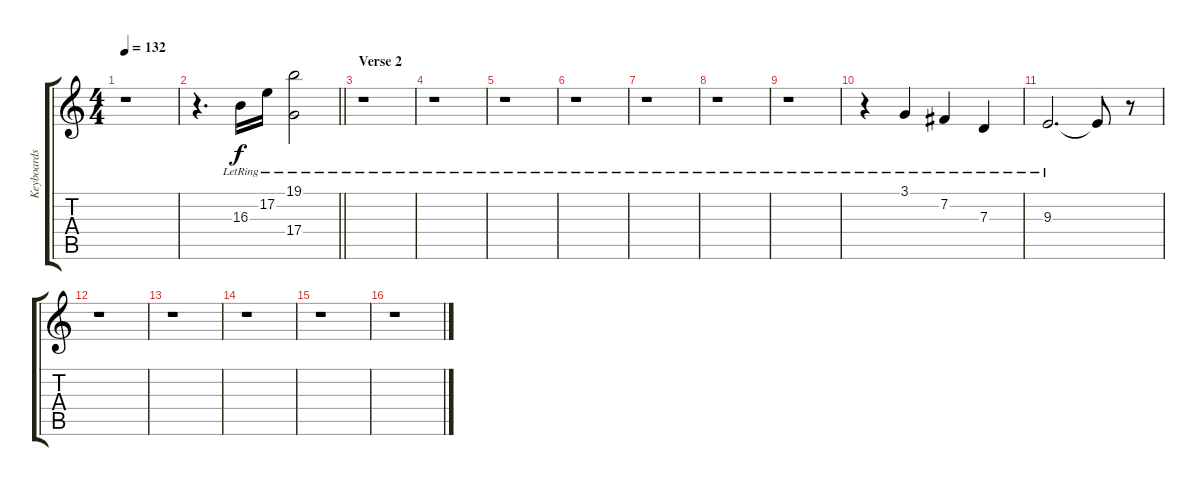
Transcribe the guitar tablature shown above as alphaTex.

\track ("Keyboards 3" "Keyboards ") {instrument lead1square}
\staff {score tabs}
\tuning (E4 B3 G3 D3 A2 E2) {hide}
\ts (4 4)
\tempo 132
\clef g2
\ks c
r.1{dy f} |
\barLineRight lightlight
r.4{d volume 12} 16.3{lr}.16 17.2{lr}.16 (19.1{lr} 17.4{lr}).2{volume 6} |
\section ("" "Verse 2")
r.1 |
r.1 |
r.1 |
r.1 |
r.1 |
r.1 |
r.1 |
r.4{volume 10} 3.1{lr}.4 7.2{lr}.4 7.3{lr}.4 |
9.3{lr}.2{d} 9.3{t}.8 r.8 |
r.1 |
r.1 |
r.1 |
r.1 |
r.1
